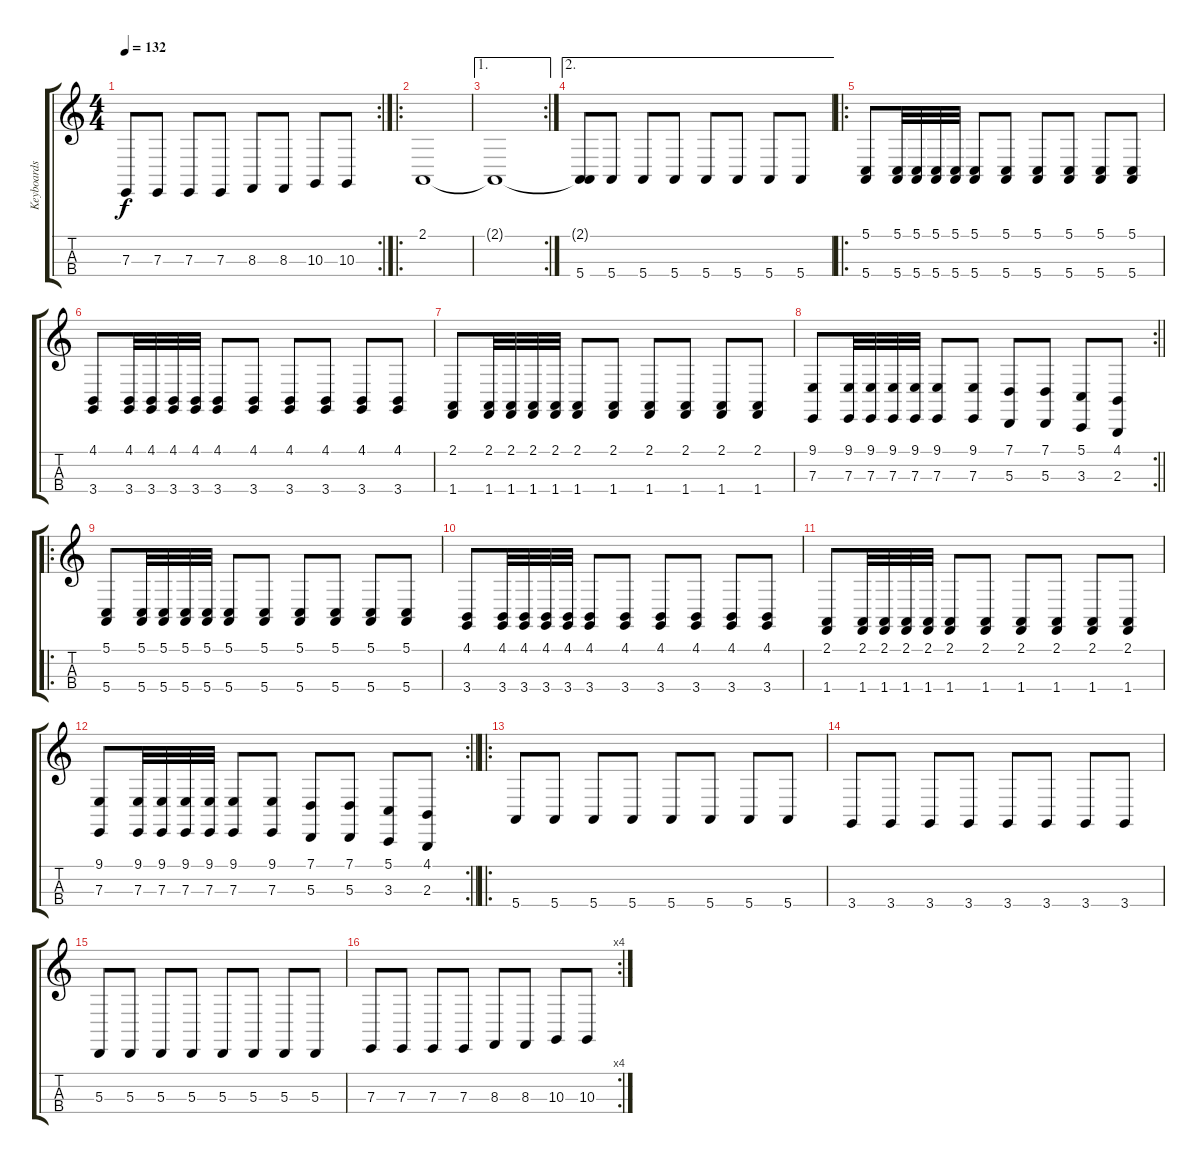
\track ("Keyboards 2" "Keyboards ") {instrument lead2sawtooth}
\staff {score tabs}
\tuning (G2 D2 A1 E2) {hide}
\rc 2
\ts (4 4)
\tempo 132
\clef g2
\ks c
7.3.8{dy f} 7.3.8 7.3.8 7.3.8 8.3.8 8.3.8 10.3.8 10.3.8 |
\ro
2.1.1 |
\ae 1
\rc 2
2.1{t}.1 |
\ae 2
(2.1{t} 5.4).8 5.4.8 5.4.8 5.4.8 5.4.8 5.4.8 5.4.8 5.4.8 |
\ro
(5.1 5.4).8{volume 11} (5.1 5.4).32 (5.1 5.4).32 (5.1 5.4).32 (5.1 5.4).32 (5.1 5.4).8 (5.1 5.4).8 (5.1 5.4).8 (5.1 5.4).8 (5.1 5.4).8 (5.1 5.4).8 |
(4.1 3.4).8 (4.1 3.4).32 (4.1 3.4).32 (4.1 3.4).32 (4.1 3.4).32 (4.1 3.4).8 (4.1 3.4).8 (4.1 3.4).8 (4.1 3.4).8 (4.1 3.4).8 (4.1 3.4).8 |
(2.1 1.4).8 (2.1 1.4).32 (2.1 1.4).32 (2.1 1.4).32 (2.1 1.4).32 (2.1 1.4).8 (2.1 1.4).8 (2.1 1.4).8 (2.1 1.4).8 (2.1 1.4).8 (2.1 1.4).8 |
\rc 2
\barLineRight lightlight
(9.1 7.3).8 (9.1 7.3).32 (9.1 7.3).32 (9.1 7.3).32 (9.1 7.3).32 (9.1 7.3).8 (9.1 7.3).8 (7.1 5.3).8 (7.1 5.3).8 (5.1 3.3).8 (4.1 2.3).8 |
\ro
(5.1 5.4).8{volume 11} (5.1 5.4).32 (5.1 5.4).32 (5.1 5.4).32 (5.1 5.4).32 (5.1 5.4).8 (5.1 5.4).8 (5.1 5.4).8 (5.1 5.4).8 (5.1 5.4).8 (5.1 5.4).8 |
(4.1 3.4).8 (4.1 3.4).32 (4.1 3.4).32 (4.1 3.4).32 (4.1 3.4).32 (4.1 3.4).8 (4.1 3.4).8 (4.1 3.4).8 (4.1 3.4).8 (4.1 3.4).8 (4.1 3.4).8 |
(2.1 1.4).8 (2.1 1.4).32 (2.1 1.4).32 (2.1 1.4).32 (2.1 1.4).32 (2.1 1.4).8 (2.1 1.4).8 (2.1 1.4).8 (2.1 1.4).8 (2.1 1.4).8 (2.1 1.4).8 |
\rc 2
\barLineRight lightlight
(9.1 7.3).8 (9.1 7.3).32 (9.1 7.3).32 (9.1 7.3).32 (9.1 7.3).32 (9.1 7.3).8 (9.1 7.3).8 (7.1 5.3).8 (7.1 5.3).8 (5.1 3.3).8 (4.1 2.3).8 |
\ro
5.4.8 5.4.8 5.4.8 5.4.8 5.4.8 5.4.8 5.4.8 5.4.8 |
3.4.8 3.4.8 3.4.8 3.4.8 3.4.8 3.4.8 3.4.8 3.4.8 |
5.3.8 5.3.8 5.3.8 5.3.8 5.3.8 5.3.8 5.3.8 5.3.8 |
\rc 4
7.3.8 7.3.8 7.3.8 7.3.8 8.3.8 8.3.8 10.3.8 10.3.8
